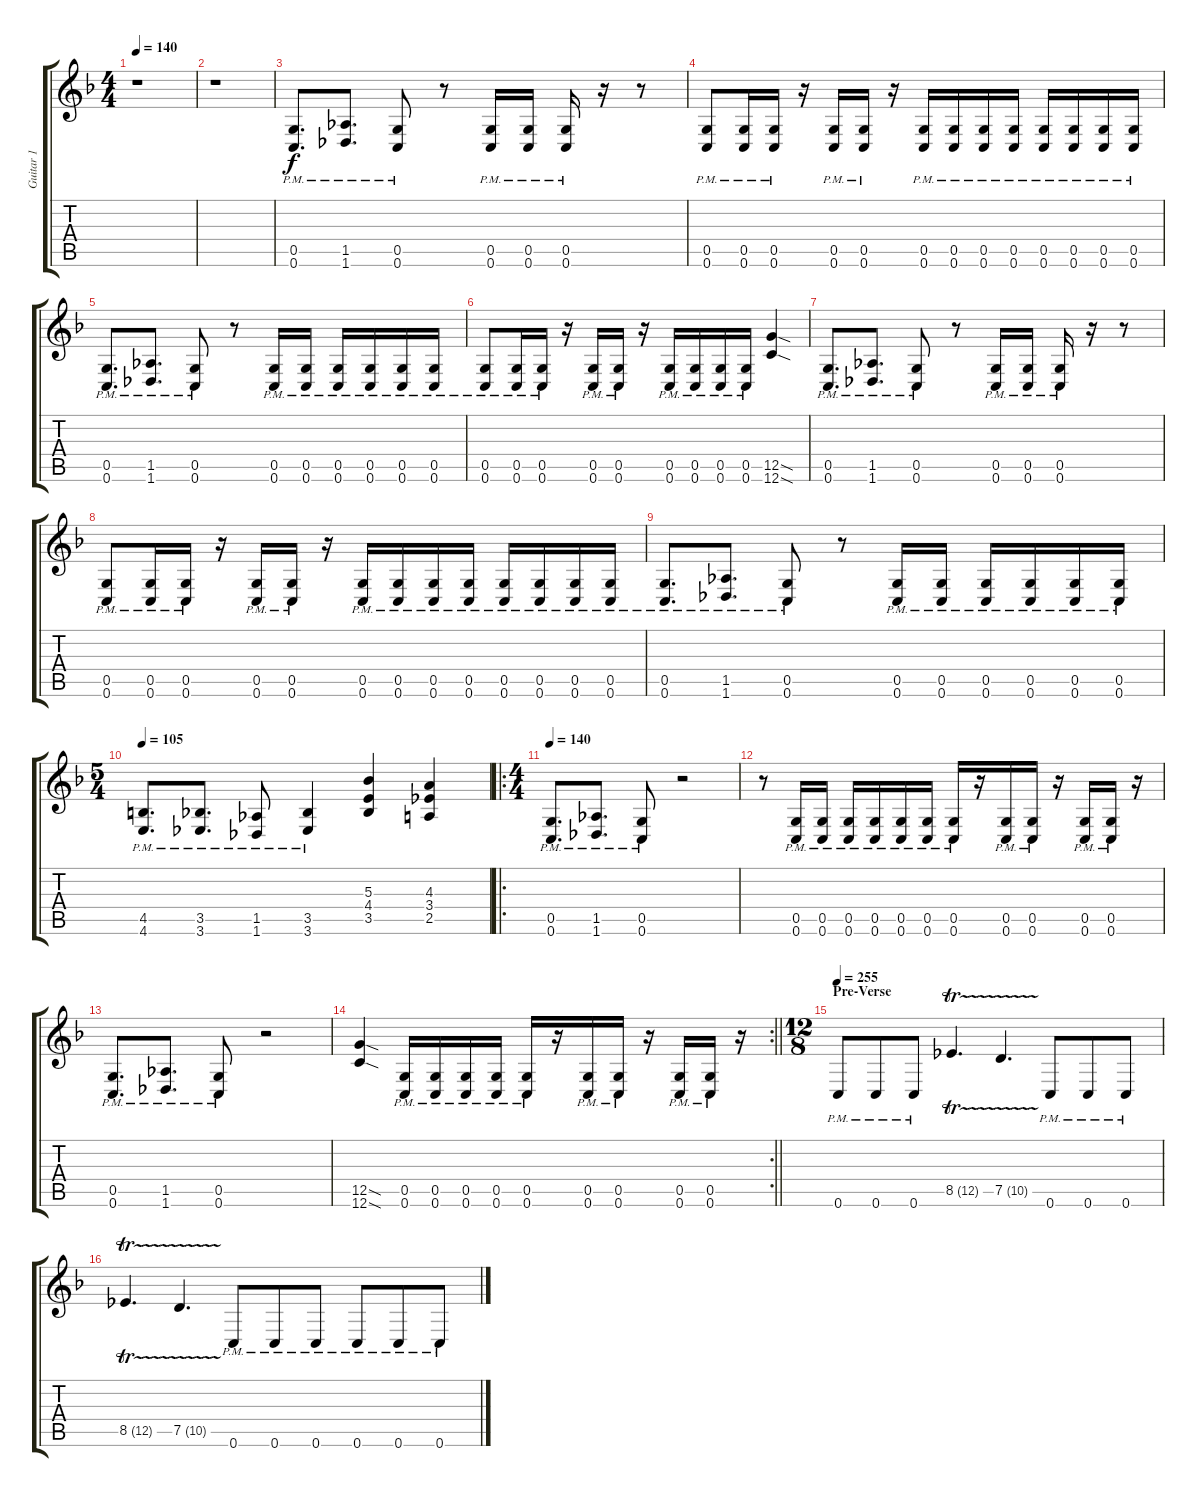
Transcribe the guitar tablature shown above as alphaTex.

\track ("Guitar 1" "Guitar 1") {instrument distortionguitar}
\staff {score tabs}
\tuning (D4 A3 F3 C3 G2 C2) {hide}
\ts (4 4)
\tempo 140
\clef g2
\ks dminor
r.1{dy f} |
r.1 |
(0.5{pm} 0.6{pm}).8{d} (1.5{pm} 1.6{pm}).8{d} (0.5{pm} 0.6{pm}).8 r.8 (0.5{pm} 0.6{pm}).16 (0.5{pm} 0.6{pm}).16 (0.5{pm} 0.6{pm}).16 r.16 r.8 |
(0.5{pm} 0.6{pm}).8 (0.5{pm} 0.6{pm}).16 (0.5{pm} 0.6{pm}).16 r.16 (0.5{pm} 0.6{pm}).16 (0.5{pm} 0.6{pm}).16 r.16 (0.5{pm} 0.6{pm}).16 (0.5{pm} 0.6{pm}).16 (0.5{pm} 0.6{pm}).16 (0.5{pm} 0.6{pm}).16 (0.5{pm} 0.6{pm}).16 (0.5{pm} 0.6{pm}).16 (0.5{pm} 0.6{pm}).16 (0.5{pm} 0.6{pm}).16 |
(0.5{pm} 0.6{pm}).8{d} (1.5{pm} 1.6{pm}).8{d} (0.5{pm} 0.6{pm}).8 r.8 (0.5{pm} 0.6{pm}).16 (0.5{pm} 0.6{pm}).16 (0.5{pm} 0.6{pm}).16 (0.5{pm} 0.6{pm}).16 (0.5{pm} 0.6{pm}).16 (0.5{pm} 0.6{pm}).16 |
(0.5{pm} 0.6{pm}).8 (0.5{pm} 0.6{pm}).16 (0.5{pm} 0.6{pm}).16 r.16 (0.5{pm} 0.6{pm}).16 (0.5{pm} 0.6{pm}).16 r.16 (0.5{pm} 0.6{pm}).16 (0.5{pm} 0.6{pm}).16 (0.5{pm} 0.6{pm}).16 (0.5{pm} 0.6{pm}).16 (12.5{sod} 12.6{sod}).4 |
(0.5{pm} 0.6{pm}).8{d} (1.5{pm} 1.6{pm}).8{d} (0.5{pm} 0.6{pm}).8 r.8 (0.5{pm} 0.6{pm}).16 (0.5{pm} 0.6{pm}).16 (0.5{pm} 0.6{pm}).16 r.16 r.8 |
(0.5{pm} 0.6{pm}).8 (0.5{pm} 0.6{pm}).16 (0.5{pm} 0.6{pm}).16 r.16 (0.5{pm} 0.6{pm}).16 (0.5{pm} 0.6{pm}).16 r.16 (0.5{pm} 0.6{pm}).16 (0.5{pm} 0.6{pm}).16 (0.5{pm} 0.6{pm}).16 (0.5{pm} 0.6{pm}).16 (0.5{pm} 0.6{pm}).16 (0.5{pm} 0.6{pm}).16 (0.5{pm} 0.6{pm}).16 (0.5{pm} 0.6{pm}).16 |
(0.5{pm} 0.6{pm}).8{d} (1.5{pm} 1.6{pm}).8{d} (0.5{pm} 0.6{pm}).8 r.8 (0.5{pm} 0.6{pm}).16 (0.5{pm} 0.6{pm}).16 (0.5{pm} 0.6{pm}).16 (0.5{pm} 0.6{pm}).16 (0.5{pm} 0.6{pm}).16 (0.5{pm} 0.6{pm}).16 |
\ts (5 4)
\tempo 105
(4.5{pm} 4.6{pm}).8{d} (3.5{pm} 3.6{pm}).8{d} (1.5{pm} 1.6{pm}).8 (3.5{pm} 3.6{pm}).4 (5.3 4.4 3.5).4 (4.3 3.4 2.5).4 |
\ro
\ts (4 4)
\tempo 140
(0.5{pm} 0.6{pm}).8{d} (1.5{pm} 1.6{pm}).8{d} (0.5{pm} 0.6{pm}).8 r.2 |
r.8 (0.5{pm} 0.6{pm}).16 (0.5{pm} 0.6{pm}).16 (0.5{pm} 0.6{pm}).16 (0.5{pm} 0.6{pm}).16 (0.5{pm} 0.6{pm}).16 (0.5{pm} 0.6{pm}).16 (0.5{pm} 0.6{pm}).16 r.16 (0.5{pm} 0.6{pm}).16 (0.5{pm} 0.6{pm}).16 r.16 (0.5{pm} 0.6{pm}).16 (0.5{pm} 0.6{pm}).16 r.16 |
(0.5{pm} 0.6{pm}).8{d} (1.5{pm} 1.6{pm}).8{d} (0.5{pm} 0.6{pm}).8 r.2 |
\rc 2
\barLineRight lightlight
(12.5{sod} 12.6{sod}).4 (0.5{pm} 0.6{pm}).16 (0.5{pm} 0.6{pm}).16 (0.5{pm} 0.6{pm}).16 (0.5{pm} 0.6{pm}).16 (0.5{pm} 0.6{pm}).16 r.16 (0.5{pm} 0.6{pm}).16 (0.5{pm} 0.6{pm}).16 r.16 (0.5{pm} 0.6{pm}).16 (0.5{pm} 0.6{pm}).16 r.16 |
\ts (12 8)
\section ("" "Pre-Verse")
\tempo 255
0.6{pm}.8{volume 12} 0.6{pm}.8 0.6{pm}.8 8.5{tr (12 16)}.4{d} 7.5{tr (10 16)}.4{d} 0.6{pm}.8 0.6{pm}.8 0.6{pm}.8 |
8.5{tr (12 16)}.4{d} 7.5{tr (10 16)}.4{d} 0.6{pm}.8{volume 13} 0.6{pm}.8 0.6{pm}.8 0.6{pm}.8 0.6{pm}.8 0.6{pm}.8
